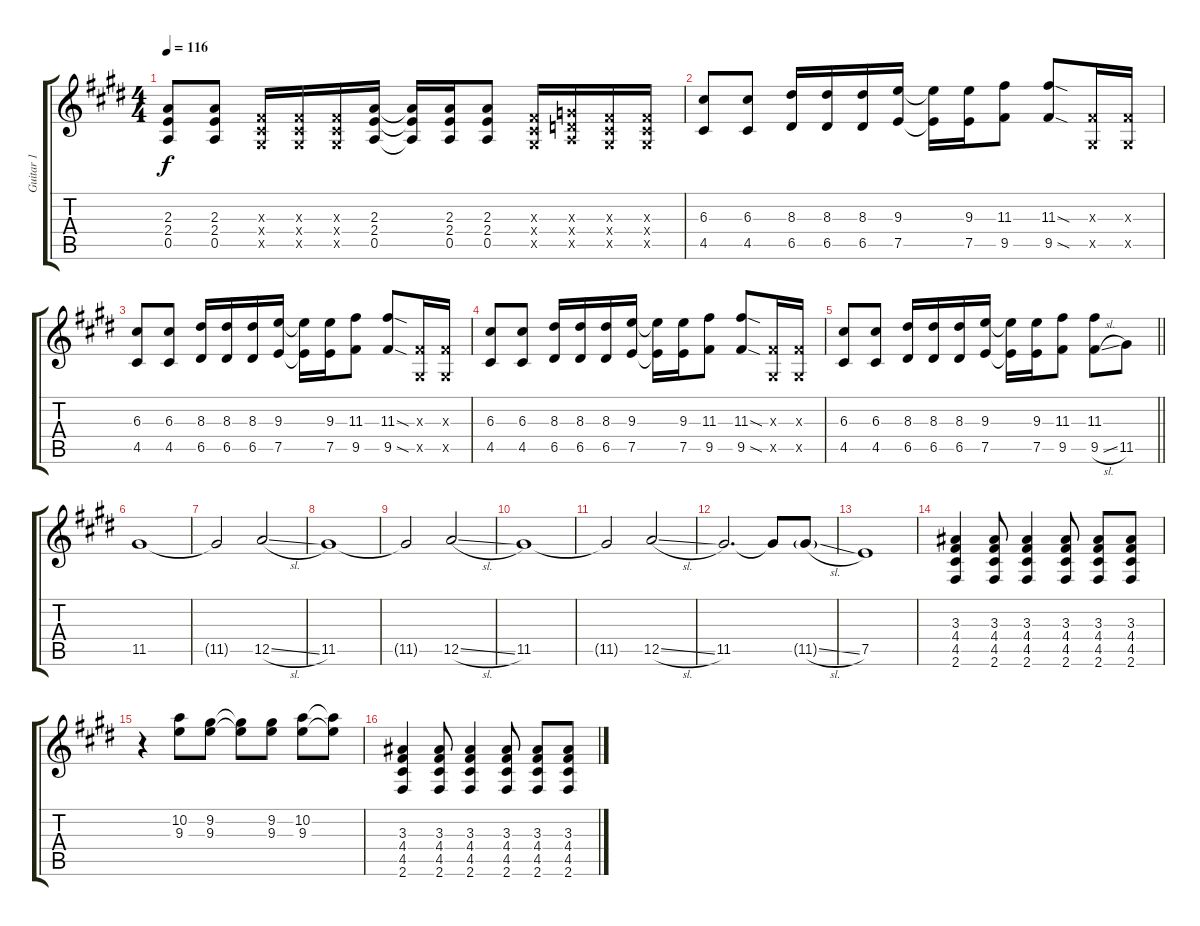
\track ("Guitar 1" "Guitar 1") {instrument distortionguitar}
\staff {score tabs}
\tuning (E4 B3 G3 D3 A2 E2) {hide}
\ts (4 4)
\tempo 116
\clef g2
\ks e
(2.3 2.4 0.5).8{dy f} (2.3 2.4 0.5).8 (-1.3{x} -1.4{x} -1.5{x}).16 (-1.3{x} -1.4{x} -1.5{x}).16 (-1.3{x} -1.4{x} -1.5{x}).16 (2.3 2.4 0.5).16 (2.3{t} 2.4{t} 0.5{t}).16 (2.3 2.4 0.5).16 (2.3 2.4 0.5).8 (-1.3{x} -1.4{x} -1.5{x}).16 (0.3{x} 0.4{x} 0.5{x}).16 (-1.3{x} -1.4{x} -1.5{x}).16 (-1.3{x} -1.4{x} -1.5{x}).16 |
(6.3 4.5).8 (6.3 4.5).8 (8.3 6.5).16 (8.3 6.5).16 (8.3 6.5).16 (9.3 7.5).16 (9.3{t} 7.5{t}).16 (9.3 7.5).16 (11.3 9.5).8 (11.3{sod} 9.5{sod}).8 (-1.3{x} -1.5{x}).16 (-1.3{x} -1.5{x}).16 |
(6.3 4.5).8 (6.3 4.5).8 (8.3 6.5).16 (8.3 6.5).16 (8.3 6.5).16 (9.3 7.5).16 (9.3{t} 7.5{t}).16 (9.3 7.5).16 (11.3 9.5).8 (11.3{sod} 9.5{sod}).8 (-1.3{x} -1.5{x}).16 (-1.3{x} -1.5{x}).16 |
(6.3 4.5).8 (6.3 4.5).8 (8.3 6.5).16 (8.3 6.5).16 (8.3 6.5).16 (9.3 7.5).16 (9.3{t} 7.5{t}).16 (9.3 7.5).16 (11.3 9.5).8 (11.3{sod} 9.5{sod}).8 (-1.3{x} -1.5{x}).16 (-1.3{x} -1.5{x}).16 |
\barLineRight lightlight
(6.3 4.5).8 (6.3 4.5).8 (8.3 6.5).16 (8.3 6.5).16 (8.3 6.5).16 (9.3 7.5).16 (9.3{t} 7.5{t}).16 (9.3 7.5).16 (11.3 9.5).8 (11.3 9.5{sl}).8 11.5.8 |
11.5.1 |
11.5{t}.2 12.5{sl}.2 |
11.5.1 |
11.5{t}.2 12.5{sl}.2 |
11.5.1 |
11.5{t}.2 12.5{sl}.2 |
11.5.2{d} 11.5{t}.8 11.5{sl g}.8 |
7.5.1 |
(3.3 4.4 4.5 2.6).4 (3.3 4.4 4.5 2.6).8 (3.3 4.4 4.5 2.6).4 (3.3 4.4 4.5 2.6).8 (3.3 4.4 4.5 2.6).8 (3.3 4.4 4.5 2.6).8 |
r.4 (10.2 9.3).8 (9.2 9.3).8 (9.2{t} 9.3{t}).8 (9.2 9.3).8 (10.2 9.3).8 (10.2{t} 9.3{t}).8 |
(3.3 4.4 4.5 2.6).4 (3.3 4.4 4.5 2.6).8 (3.3 4.4 4.5 2.6).4 (3.3 4.4 4.5 2.6).8 (3.3 4.4 4.5 2.6).8 (3.3 4.4 4.5 2.6).8
